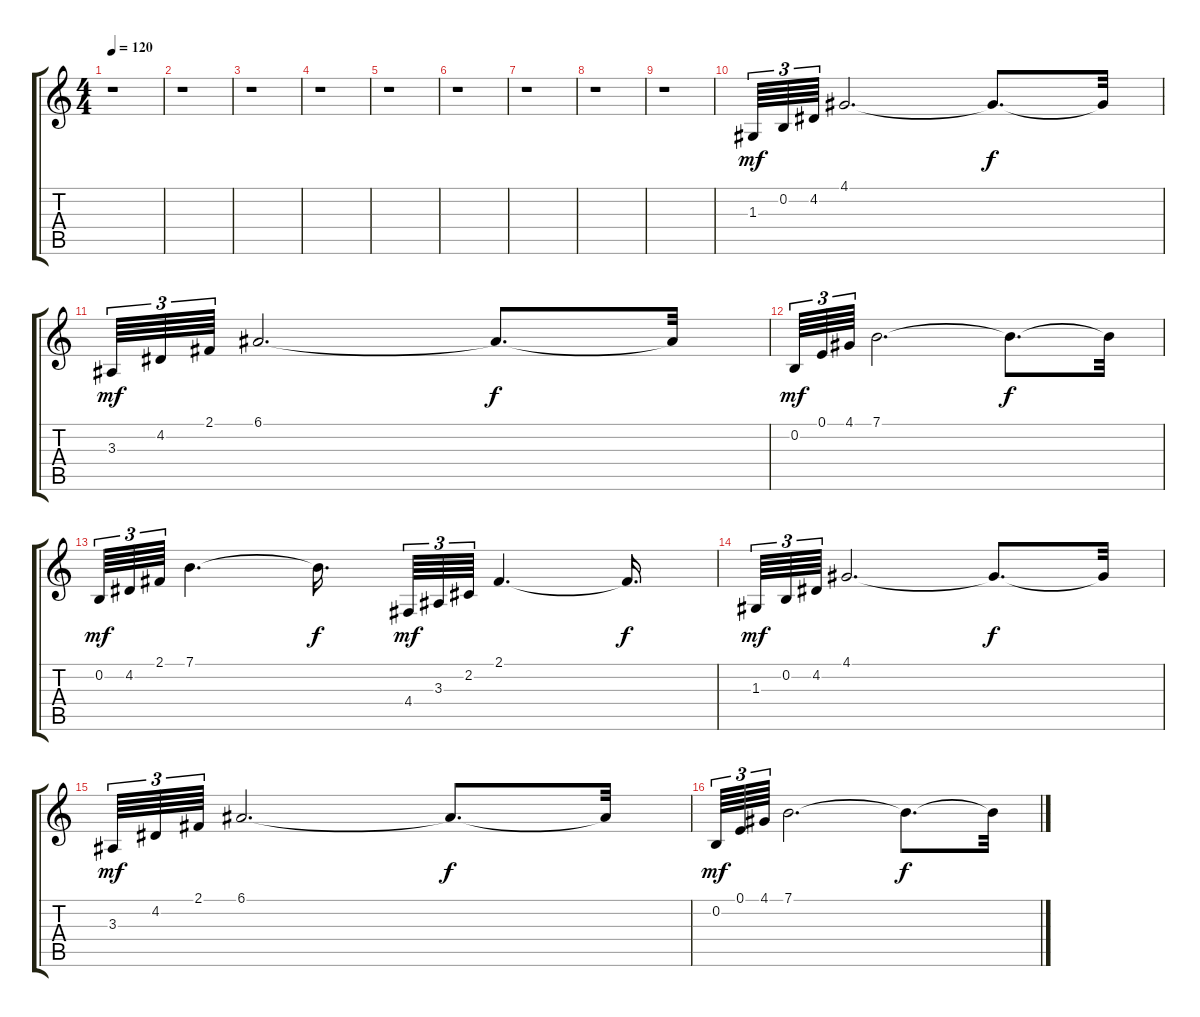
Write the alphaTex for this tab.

\track "" {instrument pad2warm}
\staff {score tabs}
\tuning (E4 B3 G3 D3 A2 E2) {hide}
\ts (4 4)
\tempo 120
\clef g2
\ks c
r.1{dy mf} |
r.1 |
r.1 |
r.1 |
r.1 |
r.1 |
r.1 |
r.1 |
r.1 |
1.3.64{tu (3 2)} 0.2.64{tu (3 2)} 4.2.64{tu (3 2)} 4.1.2{d} 4.1{t}.8{d dy f} 4.1{t}.32 |
3.3.64{tu (3 2) dy mf} 4.2.64{tu (3 2)} 2.1.64{tu (3 2)} 6.1.2{d} 6.1{t}.8{d dy f} 6.1{t}.32 |
0.2.64{tu (3 2) dy mf} 0.1.64{tu (3 2)} 4.1.64{tu (3 2)} 7.1.2{d} 7.1{t}.8{d dy f} 7.1{t}.32 |
0.2.64{tu (3 2) dy mf} 4.2.64{tu (3 2)} 2.1.64{tu (3 2)} 7.1.4{d} 7.1{t}.16{d dy f} 4.4.64{tu (3 2) dy mf} 3.3.64{tu (3 2)} 2.2.64{tu (3 2)} 2.1.4{d} 2.1{t}.16{d dy f} |
1.3.64{tu (3 2) dy mf} 0.2.64{tu (3 2)} 4.2.64{tu (3 2)} 4.1.2{d} 4.1{t}.8{d dy f} 4.1{t}.32 |
3.3.64{tu (3 2) dy mf} 4.2.64{tu (3 2)} 2.1.64{tu (3 2)} 6.1.2{d} 6.1{t}.8{d dy f} 6.1{t}.32 |
0.2.64{tu (3 2) dy mf} 0.1.64{tu (3 2)} 4.1.64{tu (3 2)} 7.1.2{d} 7.1{t}.8{d dy f} 7.1{t}.32
